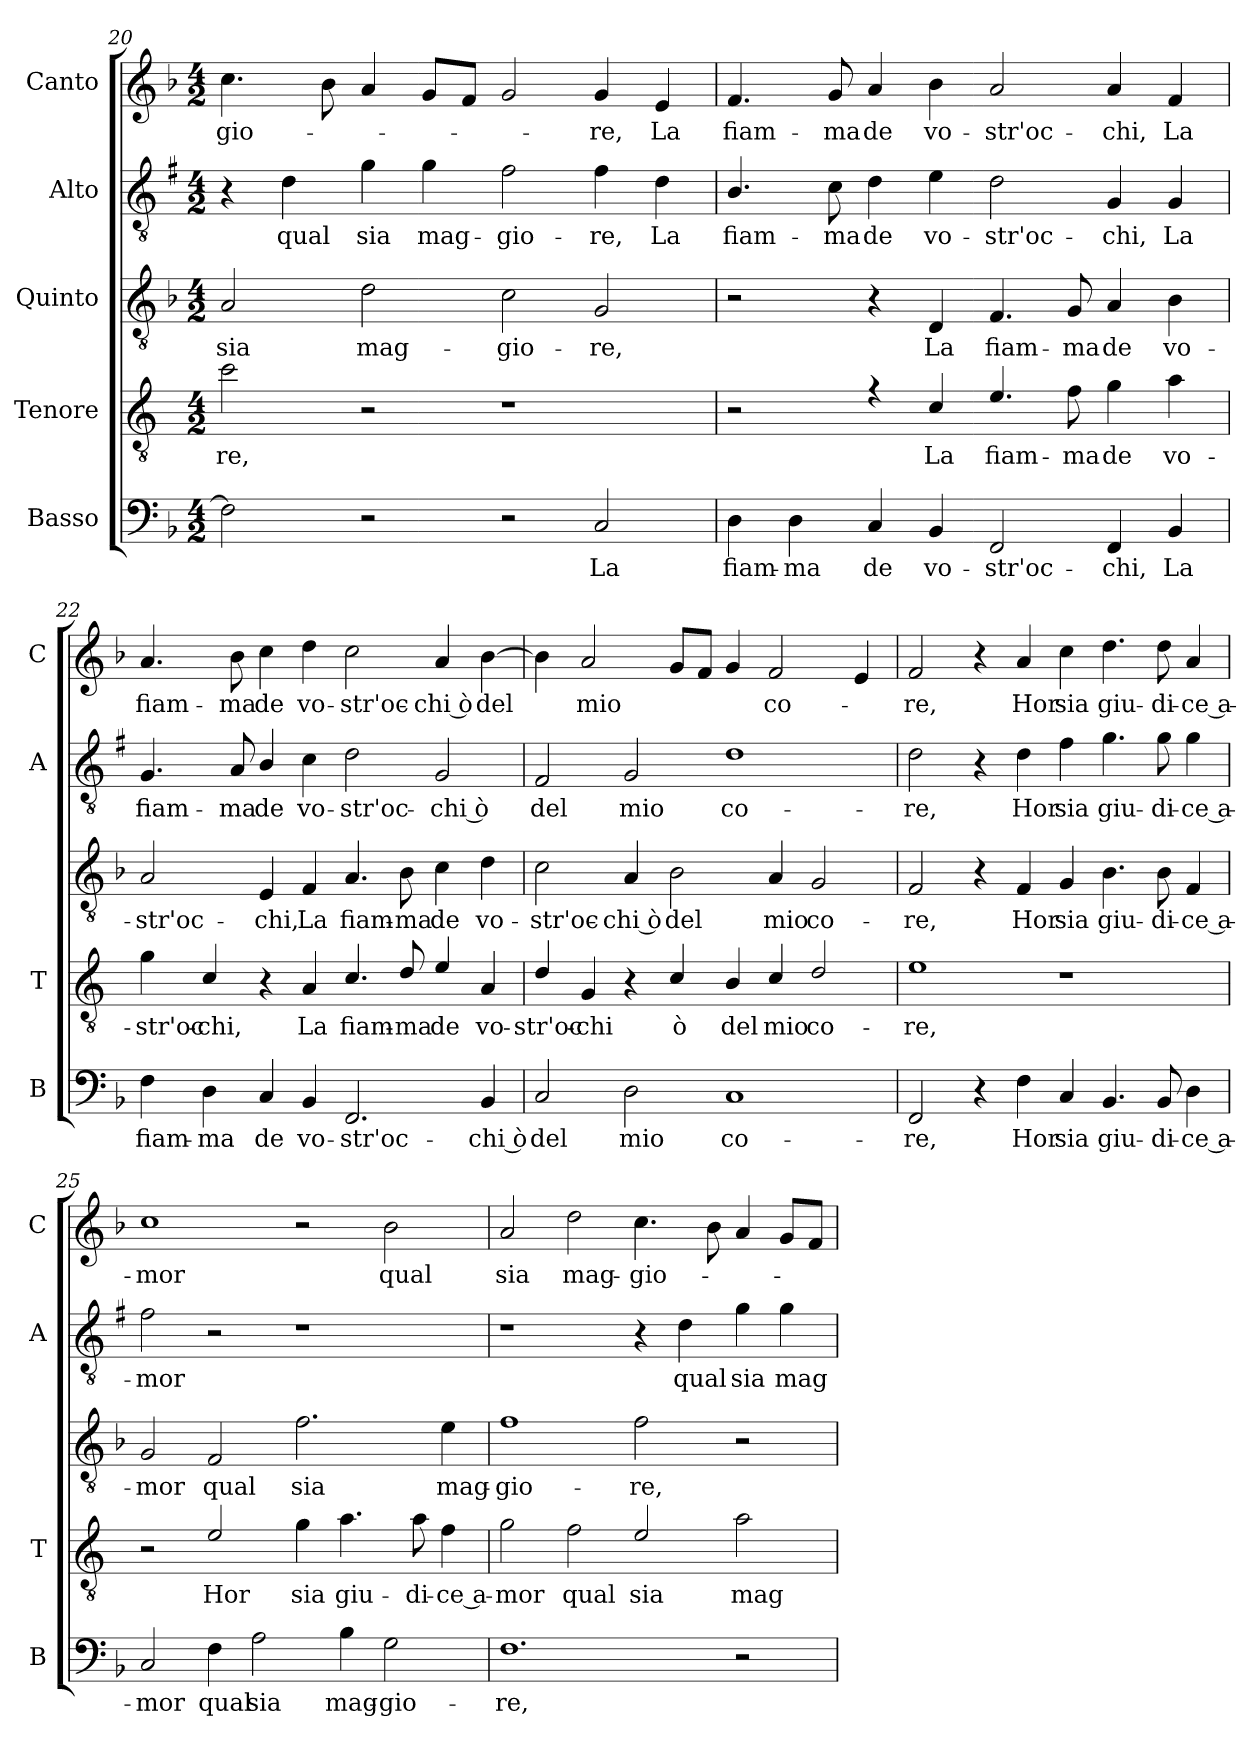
**kern	**text	**kern	**text	**kern	**text	**kern	**text	**kern	**text
*part5	*part5	*part4	*part4	*part3	*part3	*part2	*part2	*part1	*part1
*staff5	*staff5	*staff4	*staff4	*staff3	*staff3	*staff2	*staff2	*staff1	*staff1
*I"Basso	*	*I"Tenore	*	*I"Quinto	*	*I"Alto	*	*I"Canto	*
*I'B	*	*I'T	*	*	*	*I'A	*	*I'C	*
!!LO:LB:g=z
*clefF4	*	*clefGv2	*	*clefGv2	*	*clefGv2	*	*clefG2	*
*	*	*ITrd4c7	*	*	*	*ITrd1c2	*	*	*
*k[b-]	*	*k[b-]	*	*k[b-]	*	*k[b-]	*	*k[b-]	*
*F:	*	*F:	*	*F:	*	*F:	*	*F:	*
*M4/2	*	*M4/2	*	*M4/2	*	*M4/2	*	*M4/2	*
=20	=20	=20	=20	=20	=20	=20	=20	=20	=20
!	!	!	!LO:LY:b	!	!LO:LY:b	!	!	!	!LO:LY:b
2F\]	.	2f\	-re,	2A/	sia	4r	.	4.cc\	-gio-
!	!	!	!	!	!	!	!LO:LY:b	!	!
.	.	.	.	.	.	4c\	qual	.	.
.	.	.	.	.	.	.	.	8b-\	.
!	!	!	!	!	!LO:LY:b	!	!LO:LY:b	!	!
2r	.	2r	.	2d\	mag-	4f\	sia	4a/	.
!	!	!	!	!	!	!	!LO:LY:b	!	!
.	.	.	.	.	.	4f\	mag-	8g/L	.
.	.	.	.	.	.	.	.	8f/J	.
!	!	!	!	!	!LO:LY:b	!	!LO:LY:b	!	!
2r	.	1r	.	2c\	-gio-	2e\	-gio-	2g/	.
!	!LO:LY:b	!	!	!	!LO:LY:b	!	!LO:LY:b	!	!LO:LY:b
2C/	La	.	.	2G/	-re,	4e\	-re,	4g/	-re,
!	!	!	!	!	!	!	!LO:LY:b	!	!LO:LY:b
.	.	.	.	.	.	4c\	La	4e/	La
=21	=21	=21	=21	=21	=21	=21	=21	=21	=21
!	!LO:LY:b	!	!	!	!	!	!LO:LY:b	!	!LO:LY:b
4D\	fiam-	2r	.	2r	.	4.A/	fiam-	4.f/	fiam-
!	!LO:LY:b	!	!	!	!	!	!	!	!
4D\	-ma	.	.	.	.	.	.	.	.
!	!	!	!	!	!	!	!LO:LY:b	!	!LO:LY:b
.	.	.	.	.	.	8B-\	-ma	8g/	-ma
!	!LO:LY:b	!	!	!	!	!	!LO:LY:b	!	!LO:LY:b
4C/	de	4rf	.	4r	.	4c\	de	4a/	de
!	!LO:LY:b	!	!LO:LY:b	!	!LO:LY:b	!	!LO:LY:b	!	!LO:LY:b
4BB-/	vo-	4F/	La	4D/	La	4d\	vo-	4b-\	vo-
!	!LO:LY:b	!	!LO:LY:b	!	!LO:LY:b	!	!LO:LY:b	!	!LO:LY:b
2FF/	-str'oc-	4.A/	fiam-	4.F/	fiam-	2c\	-str'oc-	2a/	-str'oc-
!	!	!	!LO:LY:b	!	!LO:LY:b	!	!	!	!
.	.	8B-\	-ma	8G/	-ma	.	.	.	.
!	!LO:LY:b	!	!LO:LY:b	!	!LO:LY:b	!	!LO:LY:b	!	!LO:LY:b
4FF/	-chi,	4c\	de	4A/	de	4F/	-chi,	4a/	-chi,
!	!LO:LY:b	!	!LO:LY:b	!	!LO:LY:b	!	!LO:LY:b	!	!LO:LY:b
4BB-/	La	4d\	vo-	4B-\	vo-	4F/	La	4f/	La
=22	=22	=22	=22	=22	=22	=22	=22	=22	=22
!	!LO:LY:b	!	!LO:LY:b	!	!LO:LY:b	!	!LO:LY:b	!	!LO:LY:b
4F\	fiam-	4c\	-str'oc-	2A/	-str'oc-	4.F/	fiam-	4.a/	fiam-
!	!LO:LY:b	!	!LO:LY:b	!	!	!	!	!	!
4D\	-ma	4F/	-chi,	.	.	.	.	.	.
!	!	!	!	!	!	!	!LO:LY:b	!	!LO:LY:b
.	.	.	.	.	.	8G/	-ma	8b-\	-ma
!	!LO:LY:b	!	!	!	!LO:LY:b	!	!LO:LY:b	!	!LO:LY:b
4C/	de	4r	.	4E/	-chi,	4A/	de	4cc\	de
!	!LO:LY:b	!	!LO:LY:b	!	!LO:LY:b	!	!LO:LY:b	!	!LO:LY:b
4BB-/	vo-	4D/	La	4F/	La	4B-\	vo-	4dd\	vo-
!	!LO:LY:b	!	!LO:LY:b	!	!LO:LY:b	!	!LO:LY:b	!	!LO:LY:b
2.FF/	-str'oc-	4.F/	fiam-	4.A/	fiam-	2c\	-str'oc-	2cc\	-str'oc-
!	!	!	!LO:LY:b	!	!LO:LY:b	!	!	!	!
.	.	8G/	-ma	8B-\	-ma	.	.	.	.
!	!	!	!LO:LY:b	!	!LO:LY:b	!	!LO:LY:b	!	!LO:LY:b
.	.	4A/	de	4c\	de	2F/	-chi ò	4a/	-chi ò
!	!LO:LY:b	!	!LO:LY:b	!	!LO:LY:b	!	!	!	!LO:LY:b
4BB-/	-chi ò	4D/	vo-	4d\	vo-	.	.	[4b-\	del
!!LO:LB:g=z
=23	=23	=23	=23	=23	=23	=23	=23	=23	=23
!	!LO:LY:b	!	!LO:LY:b	!	!LO:LY:b	!	!LO:LY:b	!	!
2C/	del	4G/	-str'oc-	2c\	-str'oc-	2E/	del	4b-\]	.
!	!	!	!LO:LY:b	!	!	!	!	!	!LO:LY:b
.	.	4C/	-chi	.	.	.	.	2a/	mio
!	!LO:LY:b	!	!	!	!LO:LY:b	!	!LO:LY:b	!	!
2D\	mio	4r	.	4A/	-chi ò	2F/	mio	.	.
!	!	!	!LO:LY:b	!	!LO:LY:b	!	!	!	!
.	.	4F/	ò	2B-\	del	.	.	8g/L	.
.	.	.	.	.	.	.	.	8f/J	.
!	!LO:LY:b	!	!LO:LY:b	!	!	!	!LO:LY:b	!	!
1C	co-	4E/	del	.	.	1c	co-	4g/	.
!	!	!	!LO:LY:b	!	!LO:LY:b	!	!	!	!LO:LY:b
.	.	4F/	mio	4A/	mio	.	.	2f/	co-
!	!	!	!LO:LY:b	!	!LO:LY:b	!	!	!	!
.	.	2G/	co-	2G/	co-	.	.	.	.
.	.	.	.	.	.	.	.	4e/	.
=24	=24	=24	=24	=24	=24	=24	=24	=24	=24
!	!LO:LY:b	!	!LO:LY:b	!	!LO:LY:b	!	!LO:LY:b	!	!LO:LY:b
2FF/	-re,	1A	-re,	2F/	-re,	2c\	-re,	2f/	-re,
4r	.	.	.	4r	.	4r	.	4r	.
!	!LO:LY:b	!	!	!	!LO:LY:b	!	!LO:LY:b	!	!LO:LY:b
4F\	Hor	.	.	4F/	Hor	4c\	Hor	4a/	Hor
!	!LO:LY:b	!	!	!	!LO:LY:b	!	!LO:LY:b	!	!LO:LY:b
4C/	sia	1r	.	4G/	sia	4e\	sia	4cc\	sia
!	!LO:LY:b	!	!	!	!LO:LY:b	!	!LO:LY:b	!	!LO:LY:b
4.BB-/	giu-	.	.	4.B-\	giu-	4.f\	giu-	4.dd\	giu-
!	!LO:LY:b	!	!	!	!LO:LY:b	!	!LO:LY:b	!	!LO:LY:b
8BB-/	-di-	.	.	8B-\	-di-	8f\	-di-	8dd\	-di-
!	!LO:LY:b	!	!	!	!LO:LY:b	!	!LO:LY:b	!	!LO:LY:b
4D\	-ce a-	.	.	4F/	-ce a-	4f\	-ce a-	4a/	-ce a-
=25	=25	=25	=25	=25	=25	=25	=25	=25	=25
!	!LO:LY:b	!	!	!	!LO:LY:b	!	!LO:LY:b	!	!LO:LY:b
2C/	-mor	2r	.	2G/	-mor	2e\	-mor	1cc	-mor
!	!LO:LY:b	!	!LO:LY:b	!	!LO:LY:b	!	!	!	!
4F\	qual	2A/	Hor	2F/	qual	2r	.	.	.
!	!LO:LY:b	!	!	!	!	!	!	!	!
2A\	sia	.	.	.	.	.	.	.	.
!	!	!	!LO:LY:b	!	!LO:LY:b	!	!	!	!
.	.	4c\	sia	2.f\	sia	1r	.	2r	.
!	!LO:LY:b	!	!LO:LY:b	!	!	!	!	!	!
4B-\	mag-	4.d\	giu-	.	.	.	.	.	.
!	!LO:LY:b	!	!	!	!	!	!	!	!LO:LY:b
2G\	-gio-	.	.	.	.	.	.	2b-\	qual
!	!	!	!LO:LY:b	!	!	!	!	!	!
.	.	8d\	-di-	.	.	.	.	.	.
!	!	!	!LO:LY:b	!	!LO:LY:b	!	!	!	!
.	.	4B-\	-ce a-	4e\	mag-	.	.	.	.
!!LO:PB:g=z
=26	=26	=26	=26	=26	=26	=26	=26	=26	=26
!	!LO:LY:b	!	!LO:LY:b	!	!LO:LY:b	!	!	!	!LO:LY:b
1.F	-re,	2c\	-mor	1f	-gio-	1r	.	2a/	sia
!	!	!	!LO:LY:b	!	!	!	!	!	!LO:LY:b
.	.	2B-\	qual	.	.	.	.	2dd\	mag-
!	!	!	!LO:LY:b	!	!LO:LY:b	!	!	!	!LO:LY:b
.	.	2A/	sia	2f\	-re,	4r	.	4.cc\	-gio-
!	!	!	!	!	!	!	!LO:LY:b	!	!
.	.	.	.	.	.	4c\	qual	.	.
.	.	.	.	.	.	.	.	8b-\	.
!	!	!	!LO:LY:b	!	!	!	!LO:LY:b	!	!
2r	.	2d\	mag-	2r	.	4f\	sia	4a/	.
!	!	!	!	!	!	!	!LO:LY:b	!	!
.	.	.	.	.	.	4f\	mag-	8g/L	.
.	.	.	.	.	.	.	.	8f/J	.
=	=	=	=	=	=	=	=	=	=
*-	*-	*-	*-	*-	*-	*-	*-	*-	*-
